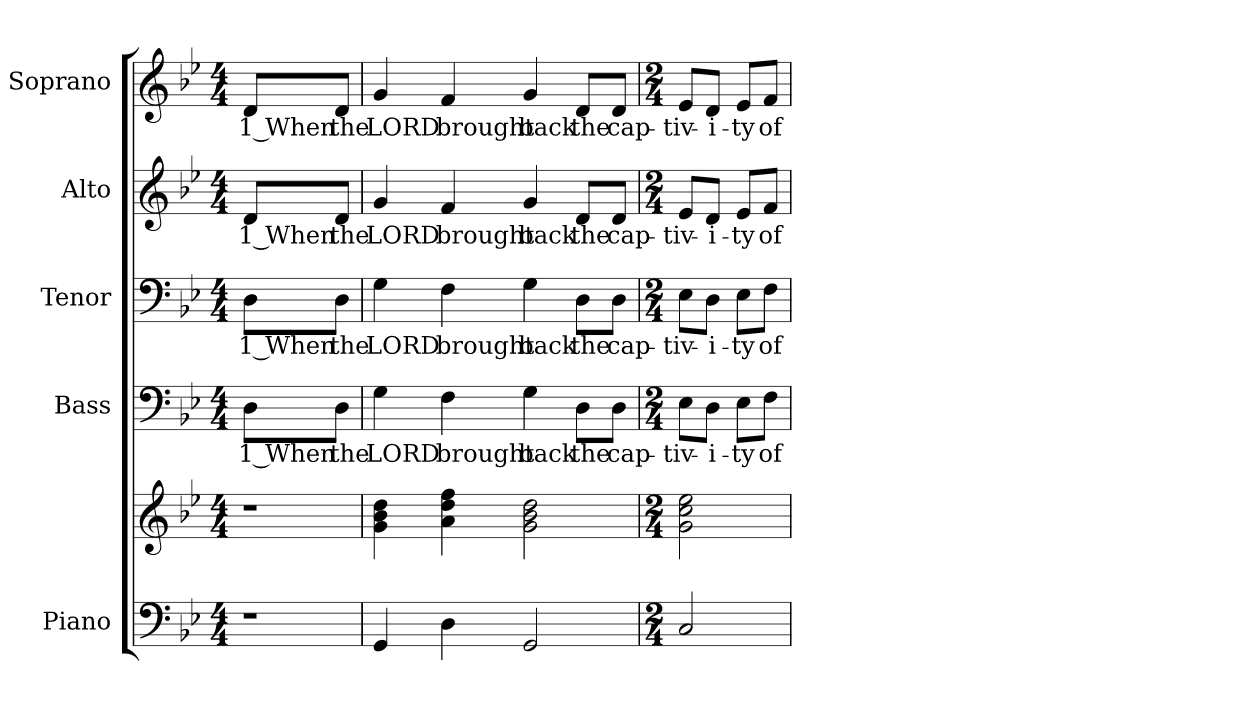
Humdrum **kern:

**kern	**kern	**kern	**text	**kern	**text	**kern	**text	**kern	**text
*part5	*part5	*part4	*part4	*part3	*part3	*part2	*part2	*part1	*part1
*staff6	*staff5	*staff4	*staff4	*staff3	*staff3	*staff2	*staff2	*staff1	*staff1
*I"Piano	*	*I"Bass	*	*I"Tenor	*	*I"Alto	*	*I"Soprano	*
*I'Pno.	*	*I'B.	*	*I'T.	*	*I'A.	*	*I'S.	*
!!LO:PB:g=z
*clefF4	*clefG2	*clefF4	*	*clefF4	*	*clefG2	*	*clefG2	*
*k[b-e-]	*k[b-e-]	*k[b-e-]	*	*k[b-e-]	*	*k[b-e-]	*	*k[b-e-]	*
*B-:	*B-:	*B-:	*	*B-:	*	*B-:	*	*B-:	*
*M4/4	*M4/4	*M4/4	*	*M4/4	*	*M4/4	*	*M4/4	*
*MM130	*MM130	*MM130	*	*MM130	*	*MM130	*	*MM130	*
=1	=1	=1	=1	=1	=1	=1	=1	=1	=1
!LO:N:vis=1	!LO:N:vis=1	!	!	!	!	!	!	!	!
!	!	!	!LO:LY:b:color=#000000	!	!	!	!	!	!
!	!	!	!	!	!LO:LY:b:color=#000000	!	!	!	!
!	!	!	!	!	!	!	!LO:LY:b:color=#000000	!	!
!	!	!	!	!	!	!	!	!	!LO:LY:b:color=#000000
4r	4r	8Di\L	1 When	8Di\L	1 When	8di/L	1 When	8di/L	1 When
!	!	!	!LO:LY:b:color=#000000	!	!	!	!	!	!
!	!	!	!	!	!LO:LY:b:color=#000000	!	!	!	!
!	!	!	!	!	!	!	!LO:LY:b:color=#000000	!	!
!	!	!	!	!	!	!	!	!	!LO:LY:b:color=#000000
.	.	8Di\J	the	8Di\J	the	8di/J	the	8di/J	the
=2	=2	=2	=2	=2	=2	=2	=2	=2	=2
!	!	!	!LO:LY:b:color=#000000	!	!	!	!	!	!
!	!	!	!	!	!LO:LY:b:color=#000000	!	!	!	!
!	!	!	!	!	!	!	!LO:LY:b:color=#000000	!	!
!	!	!	!	!	!	!	!	!	!LO:LY:b:color=#000000
4GGi/	4gi\ 4b-i 4ddi	4Gi\	LORD	4Gi\	LORD	4gi/	LORD	4gi/	LORD
!	!	!	!LO:LY:b:color=#000000	!	!	!	!	!	!
!	!	!	!	!	!LO:LY:b:color=#000000	!	!	!	!
!	!	!	!	!	!	!	!LO:LY:b:color=#000000	!	!
!	!	!	!	!	!	!	!	!	!LO:LY:b:color=#000000
4Di\	4ai\ 4ddi 4ffi	4Fi\	brought	4Fi\	brought	4fi/	brought	4fi/	brought
!	!	!	!LO:LY:b:color=#000000	!	!	!	!	!	!
!	!	!	!	!	!LO:LY:b:color=#000000	!	!	!	!
!	!	!	!	!	!	!	!LO:LY:b:color=#000000	!	!
!	!	!	!	!	!	!	!	!	!LO:LY:b:color=#000000
2GGi/	2gi\ 2b-i 2ddi	4Gi\	back	4Gi\	back	4gi/	back	4gi/	back
!	!	!	!LO:LY:b:color=#000000	!	!	!	!	!	!
!	!	!	!	!	!LO:LY:b:color=#000000	!	!	!	!
!	!	!	!	!	!	!	!LO:LY:b:color=#000000	!	!
!	!	!	!	!	!	!	!	!	!LO:LY:b:color=#000000
.	.	8Di\L	the	8Di\L	the	8di/L	the	8di/L	the
!	!	!	!LO:LY:b:color=#000000	!	!	!	!	!	!
!	!	!	!	!	!LO:LY:b:color=#000000	!	!	!	!
!	!	!	!	!	!	!	!LO:LY:b:color=#000000	!	!
!	!	!	!	!	!	!	!	!	!LO:LY:b:color=#000000
.	.	8Di\J	cap-	8Di\J	cap-	8di/J	cap-	8di/J	cap-
=3	=3	=3	=3	=3	=3	=3	=3	=3	=3
*M2/4	*M2/4	*M2/4	*	*M2/4	*	*M2/4	*	*M2/4	*
!	!	!	!LO:LY:b:color=#000000	!	!	!	!	!	!
!	!	!	!	!	!LO:LY:b:color=#000000	!	!	!	!
!	!	!	!	!	!	!	!LO:LY:b:color=#000000	!	!
!	!	!	!	!	!	!	!	!	!LO:LY:b:color=#000000
2Ci/	2gi\ 2cci 2ee-i	8E-i\L	-tiv-	8E-i\L	-tiv-	8e-i/L	-tiv-	8e-i/L	-tiv-
!	!	!	!LO:LY:b:color=#000000	!	!	!	!	!	!
!	!	!	!	!	!LO:LY:b:color=#000000	!	!	!	!
!	!	!	!	!	!	!	!LO:LY:b:color=#000000	!	!
!	!	!	!	!	!	!	!	!	!LO:LY:b:color=#000000
.	.	8Di\J	-i-	8Di\J	-i-	8di/J	-i-	8di/J	-i-
!	!	!	!LO:LY:b:color=#000000	!	!	!	!	!	!
!	!	!	!	!	!LO:LY:b:color=#000000	!	!	!	!
!	!	!	!	!	!	!	!LO:LY:b:color=#000000	!	!
!	!	!	!	!	!	!	!	!	!LO:LY:b:color=#000000
.	.	8E-i\L	-ty	8E-i\L	-ty	8e-i/L	-ty	8e-i/L	-ty
!	!	!	!LO:LY:b:color=#000000	!	!	!	!	!	!
!	!	!	!	!	!LO:LY:b:color=#000000	!	!	!	!
!	!	!	!	!	!	!	!LO:LY:b:color=#000000	!	!
!	!	!	!	!	!	!	!	!	!LO:LY:b:color=#000000
.	.	8Fi\J	of	8Fi\J	of	8fi/J	of	8fi/J	of
=	=	=	=	=	=	=	=	=	=
*-	*-	*-	*-	*-	*-	*-	*-	*-	*-
